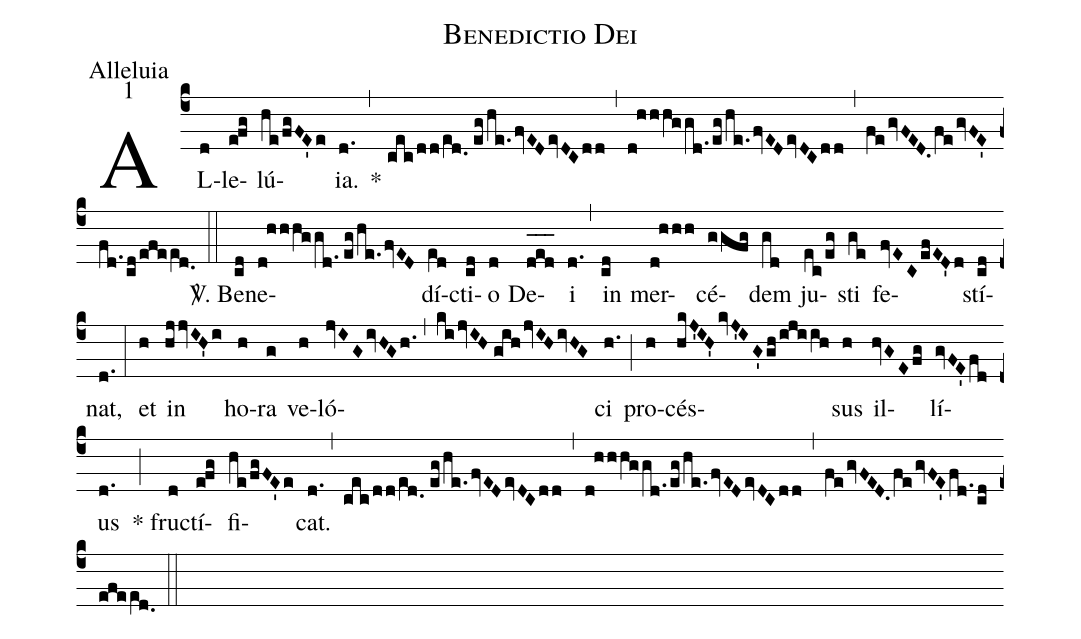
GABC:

name:Benedictio Dei;
office-part:Alleluia;
mode:1;
%%
(c4) AL(d)le(efg)lú(he/fgFE'e){ia}.(d.) *(,) (cec/dd/e[ll:1]d.0//eg/!he.fvEDevDCdd) (,) (d!hhhggd./eg/!he.fvEDevDCdd) (,) (fegvFED.fegvFE'fd.cd/efee[ll:1]d.0) (::) <sp>V/</sp>. Be(cd)ne(d!hhhggd.//eg/!he.fvED)dí(e[ll:1]d)cti(cd)o(d) De(d_[oh:h]e_[oh:h]d_[oh:h])i(d.) (,) in(cd) mer(d!hhh)cé(ggfg)dem(gd) ju(ec/eg)sti(ge) fe(fvECefED'd)stí(cd)nat,(d.) (:) et(h) in(hjjvIH'i) ho(h)ra(g) ve(h)ló(jvIGivHGh.)(,)(kijvIH//gihjvIHivHG)ci(h.) (;) pro(h)cés(hkJ'IH'kvJ'IG'/!gh/ijiih)sus(h) il(hvGEfg)lí(gvFE'fd)us(d.) (;) * fru(d)ctí(efg)fi(he/fgFE'e)cat.(d.) (,) (cec/dd/e[ll:1]d.0//eg/!he.fvEDevDCdd) (,) (d!hhhggd./eg/!he.fvEDevDCdd) (,) (fegvFED.fegvFE'fd.cd/efee[ll:1]d.0) (::)
